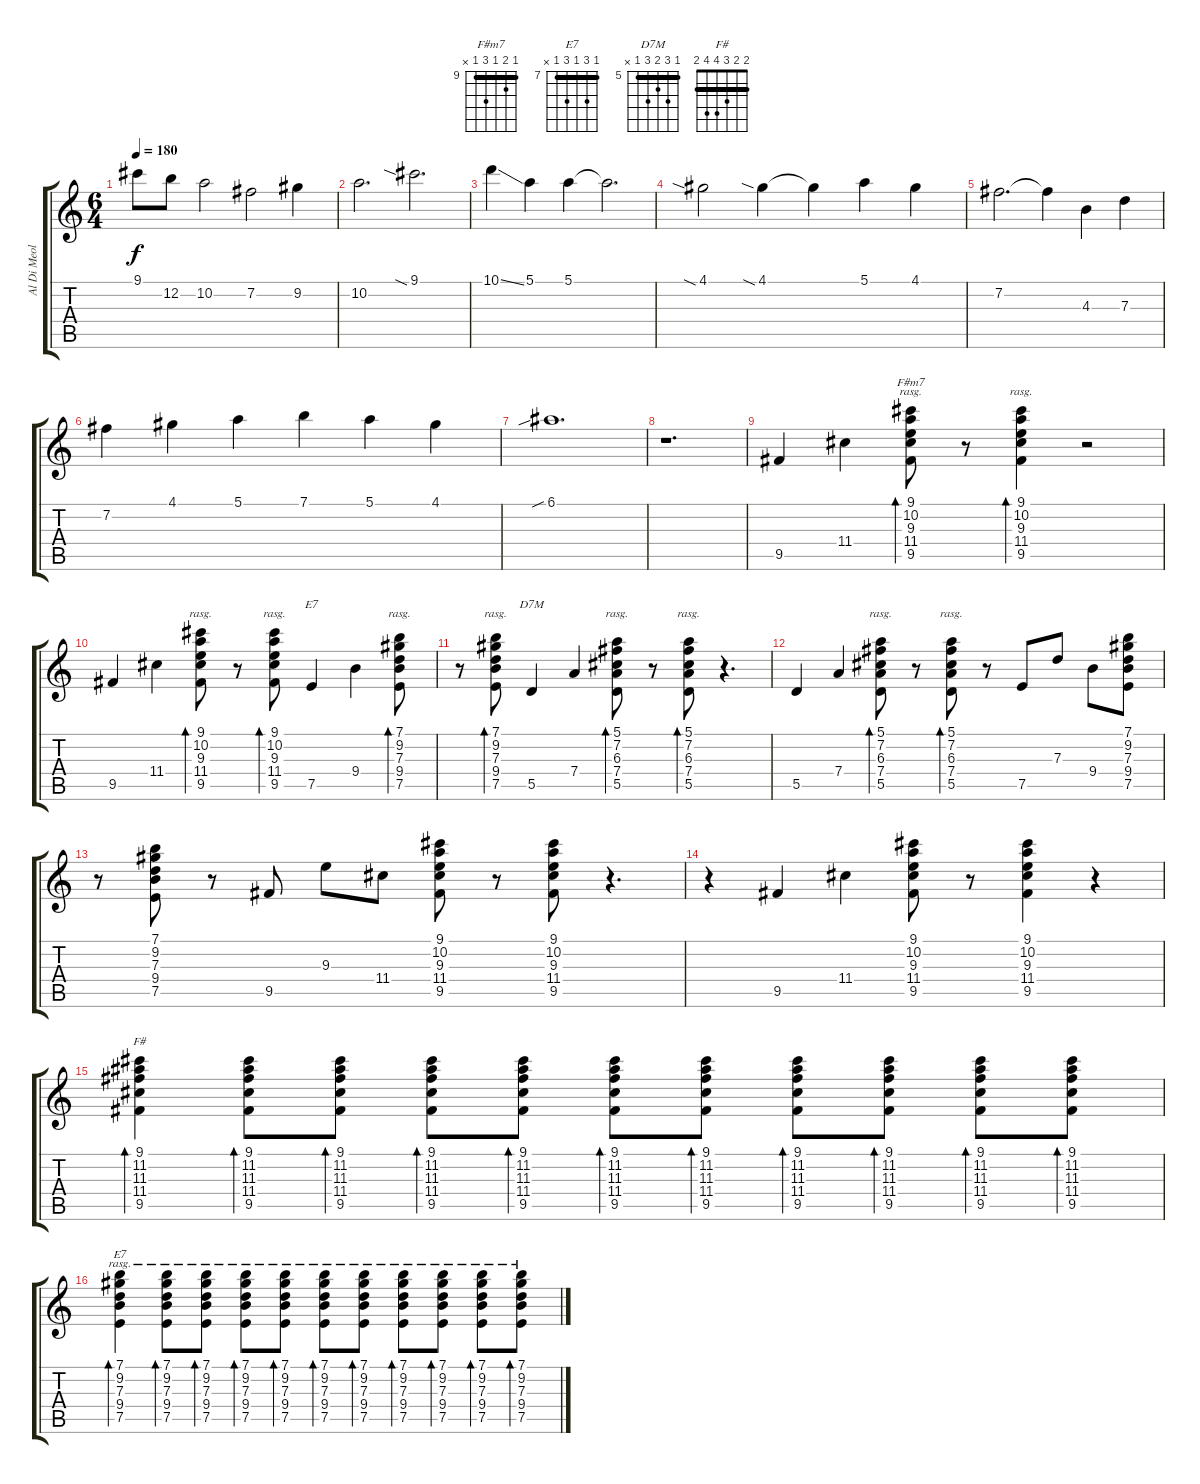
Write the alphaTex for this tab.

\track ("Al Di Meola" "Al Di Meol") {instrument acousticguitarsteel}
\staff {score tabs}
\tuning (E4 B3 G3 D3 A2 E2) {hide}
\chord ("F#m7" 9 10 9 11 9 x) {firstfret 9 barre 9}
\chord ("E7" 0 0 1 0 2 0)
\chord ("D7M" 5 7 6 7 5 x) {firstfret 5 barre 5}
\chord ("F#" 2 2 3 4 4 2) {barre 2}
\chord ("E7" 7 9 7 9 7 x) {firstfret 7 barre 7}
\ts (6 4)
\tempo 180
\clef g2
\ks c
9.1.8{dy f} 12.2.8 10.2.2 7.2.2 9.2.4 |
10.2.2{d} 9.1{sia}.2{d} |
10.1{ss}.4 5.1.4 5.1.4 5.1{t}.2{d} |
4.1{sia}.2 4.1{sia}.4 4.1{t}.4 5.1.4 4.1.4 |
7.2.2{d} 7.2{t}.4 4.3.4 7.3.4 |
7.2.4 4.1.4 5.1.4 7.1.4 5.1.4 4.1.4 |
6.1{sib}.1{d} |
r.1{d} |
9.5.4 11.4.4 (9.1 10.2 9.3 11.4 9.5).8{bd 30 ch "F#m7" rasg ii} r.8 (9.1 10.2 9.3 11.4 9.5).4{bd 480 rasg ii} r.2 |
9.5.4 11.4.4 (9.1 10.2 9.3 11.4 9.5).8{bd 480 rasg ii} r.8 (9.1 10.2 9.3 11.4 9.5).8{bd 480 rasg ii} 7.5.4{ch "E7"} 9.4.4 (7.1 9.2 7.3 9.4 7.5).8{bd 480 rasg ii} |
r.8 (7.1 9.2 7.3 9.4 7.5).8{bd 480 rasg ii} 5.5.4{ch "D7M"} 7.4.4 (5.1 7.2 6.3 7.4 5.5).8{bd 480 rasg ii} r.8 (5.1 7.2 6.3 7.4 5.5).8{bd 480 rasg ii} r.4{d} |
5.5.4 7.4.4 (5.1 7.2 6.3 7.4 5.5).8{bd 480 rasg ii} r.8 (5.1 7.2 6.3 7.4 5.5).8{bd 480 rasg ii} r.8 7.5.8 7.3.8 9.4.8 (7.1 9.2 7.3 9.4 7.5).8 |
r.8 (7.1 9.2 7.3 9.4 7.5).8 r.8 9.5.8 9.3.8 11.4.8 (9.1 10.2 9.3 11.4 9.5).8 r.8 (9.1 10.2 9.3 11.4 9.5).8 r.4{d} |
r.4 9.5.4 11.4.4 (9.1 10.2 9.3 11.4 9.5).8 r.8 (9.1 10.2 9.3 11.4 9.5).4 r.4 |
(9.1 11.2 11.3 11.4 9.5).4{bd 480 ch "F#"} (9.1 11.2 11.3 11.4 9.5).8{bd 480} (9.1 11.2 11.3 11.4 9.5).8{bd 480} (9.1 11.2 11.3 11.4 9.5).8{bd 480} (9.1 11.2 11.3 11.4 9.5).8{bd 480} (9.1 11.2 11.3 11.4 9.5).8{bd 480} (9.1 11.2 11.3 11.4 9.5).8{bd 480} (9.1 11.2 11.3 11.4 9.5).8{bd 480} (9.1 11.2 11.3 11.4 9.5).8{bd 480} (9.1 11.2 11.3 11.4 9.5).8{bd 480} (9.1 11.2 11.3 11.4 9.5).8{bd 480} |
(7.1 9.2 7.3 9.4 7.5).4{bd 480 ch "E7" rasg ii} (7.1 9.2 7.3 9.4 7.5).8{bd 480 rasg ii} (7.1 9.2 7.3 9.4 7.5).8{bd 480 rasg ii} (7.1 9.2 7.3 9.4 7.5).8{bd 480 rasg ii} (7.1 9.2 7.3 9.4 7.5).8{bd 480 rasg ii} (7.1 9.2 7.3 9.4 7.5).8{bd 480 rasg ii} (7.1 9.2 7.3 9.4 7.5).8{bd 480 rasg ii} (7.1 9.2 7.3 9.4 7.5).8{bd 480 rasg ii} (7.1 9.2 7.3 9.4 7.5).8{bd 480 rasg ii} (7.1 9.2 7.3 9.4 7.5).8{bd 480 rasg ii} (7.1 9.2 7.3 9.4 7.5).8{bd 480 rasg ii}
